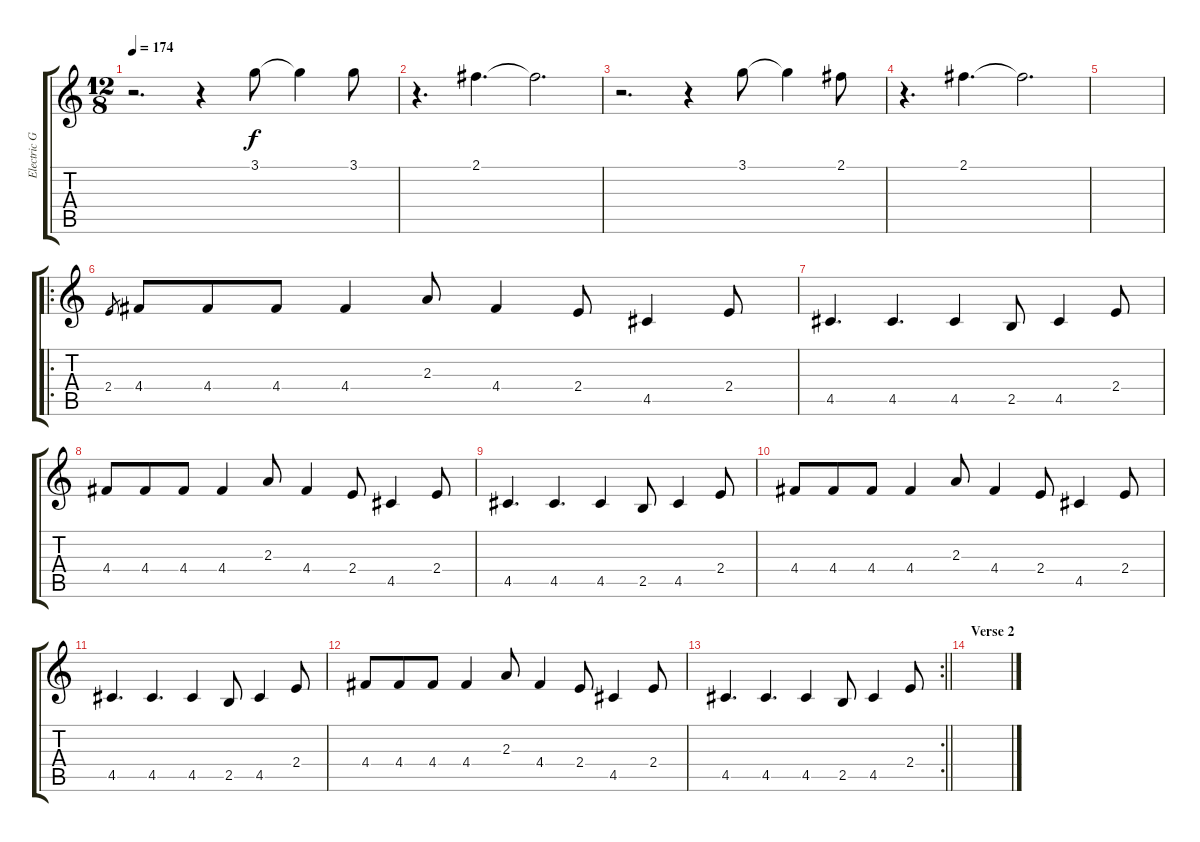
\track ("Electric Guitar 3" "Electric G") {instrument electricguitarclean}
\staff {score tabs}
\tuning (E4 B3 G3 D3 A2 E2) {hide}
\ts (12 8)
\tempo 174
\clef g2
\ks c
r.2{d dy f} r.4 3.1.8 3.1{t}.4 3.1.8 |
r.4{d} 2.1.4{d} 2.1{t}.2{d} |
r.2{d} r.4 3.1.8 3.1{t}.4 2.1.8 |
r.4{d} 2.1.4{d} 2.1{t}.2{d} |
|
\ro
2.4.8{gr} 4.4.8 4.4.8 4.4.8 4.4.4 2.3.8 4.4.4 2.4.8 4.5.4 2.4.8 |
4.5.4{d} 4.5.4{d} 4.5.4 2.5.8 4.5.4 2.4.8 |
4.4.8 4.4.8 4.4.8 4.4.4 2.3.8 4.4.4 2.4.8 4.5.4 2.4.8 |
4.5.4{d} 4.5.4{d} 4.5.4 2.5.8 4.5.4 2.4.8 |
4.4.8 4.4.8 4.4.8 4.4.4 2.3.8 4.4.4 2.4.8 4.5.4 2.4.8 |
4.5.4{d} 4.5.4{d} 4.5.4 2.5.8 4.5.4 2.4.8 |
4.4.8 4.4.8 4.4.8 4.4.4 2.3.8 4.4.4 2.4.8 4.5.4 2.4.8 |
\rc 2
\barLineRight lightlight
4.5.4{d} 4.5.4{d} 4.5.4 2.5.8 4.5.4 2.4.8 |
\section ("" "Verse 2")
